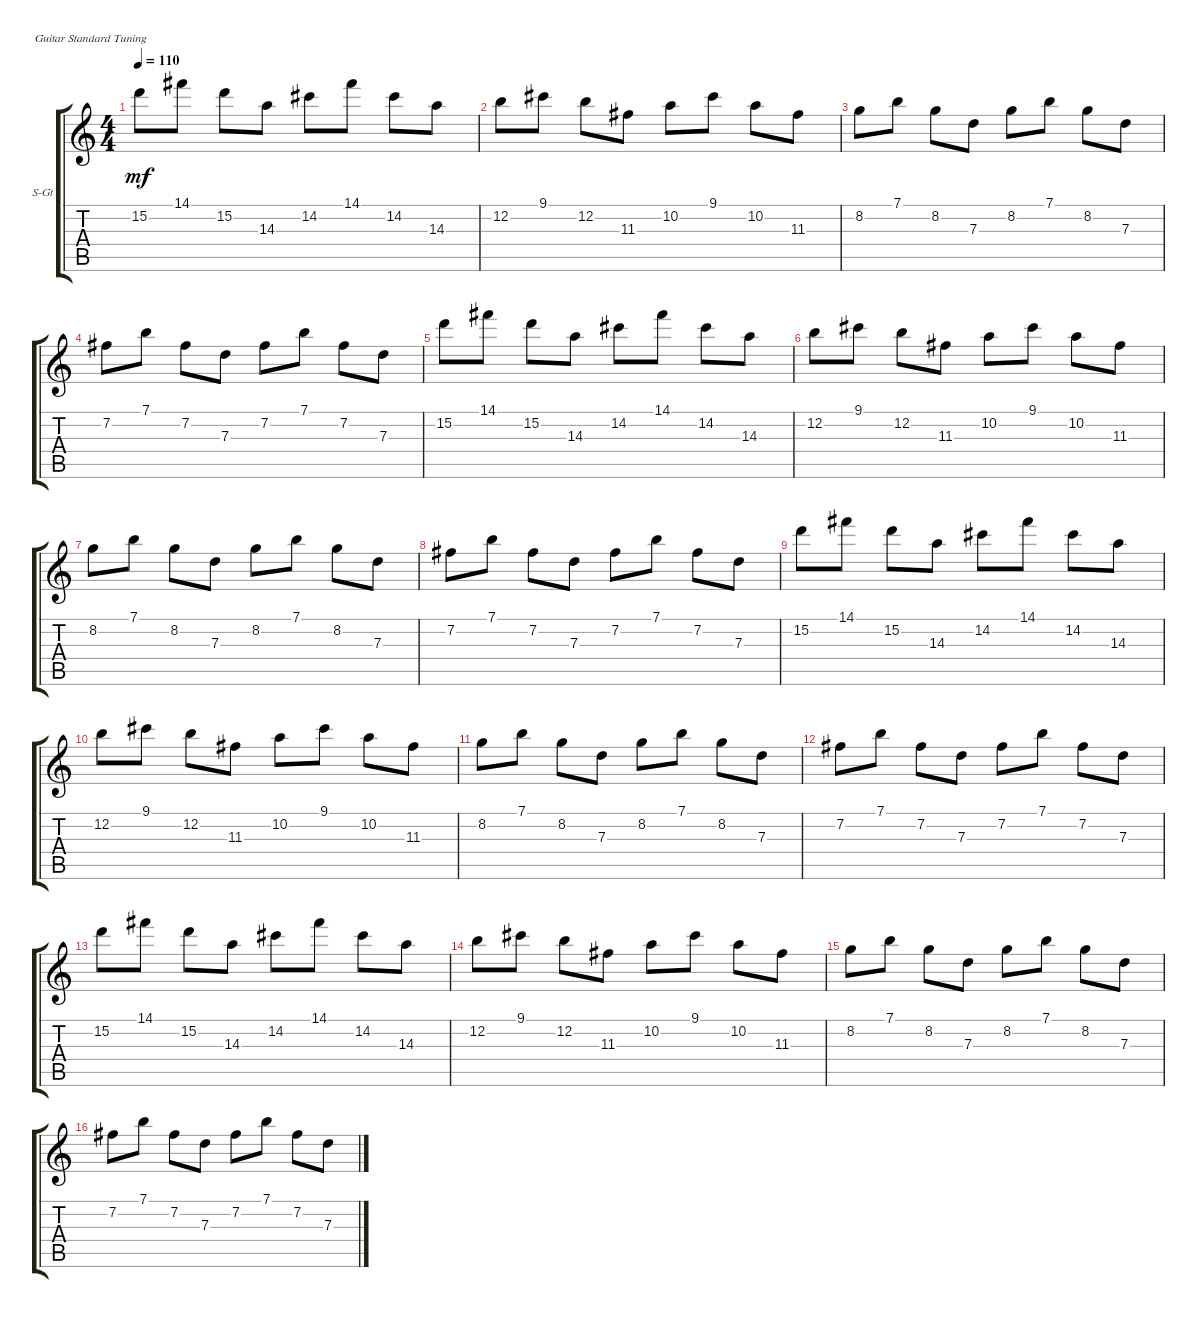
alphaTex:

\defaultSystemsLayout 4
\bracketExtendMode groupsimilarinstruments
\firstSystemTrackNameOrientation horizontal
\otherSystemsTrackNameOrientation horizontal
\track ("Steel Guitar" "S-Gt") {instrument acousticguitarsteel}
\staff {score tabs}
\tuning (E4 B3 G3 D3 A2 E2)
\ts (4 4)
\tempo 110
\clef g2
\ks c
15.2.8{dy mf} 14.1.8 15.2.8 14.3.8 14.2.8 14.1.8 14.2.8 14.3.8 |
12.2.8 9.1.8 12.2.8 11.3.8 10.2.8 9.1.8 10.2.8 11.3.8 |
8.2.8 7.1.8 8.2.8 7.3.8 8.2.8 7.1.8 8.2.8 7.3.8 |
7.2.8 7.1.8 7.2.8 7.3.8 7.2.8 7.1.8 7.2.8 7.3.8 |
15.2.8 14.1.8 15.2.8 14.3.8 14.2.8 14.1.8 14.2.8 14.3.8 |
12.2.8 9.1.8 12.2.8 11.3.8 10.2.8 9.1.8 10.2.8 11.3.8 |
8.2.8 7.1.8 8.2.8 7.3.8 8.2.8 7.1.8 8.2.8 7.3.8 |
7.2.8 7.1.8 7.2.8 7.3.8 7.2.8 7.1.8 7.2.8 7.3.8 |
15.2.8 14.1.8 15.2.8 14.3.8 14.2.8 14.1.8 14.2.8 14.3.8 |
12.2.8 9.1.8 12.2.8 11.3.8 10.2.8 9.1.8 10.2.8 11.3.8 |
8.2.8 7.1.8 8.2.8 7.3.8 8.2.8 7.1.8 8.2.8 7.3.8 |
7.2.8 7.1.8 7.2.8 7.3.8 7.2.8 7.1.8 7.2.8 7.3.8 |
15.2.8 14.1.8 15.2.8 14.3.8 14.2.8 14.1.8 14.2.8 14.3.8 |
12.2.8 9.1.8 12.2.8 11.3.8 10.2.8 9.1.8 10.2.8 11.3.8 |
8.2.8 7.1.8 8.2.8 7.3.8 8.2.8 7.1.8 8.2.8 7.3.8 |
7.2.8 7.1.8 7.2.8 7.3.8 7.2.8 7.1.8 7.2.8 7.3.8
